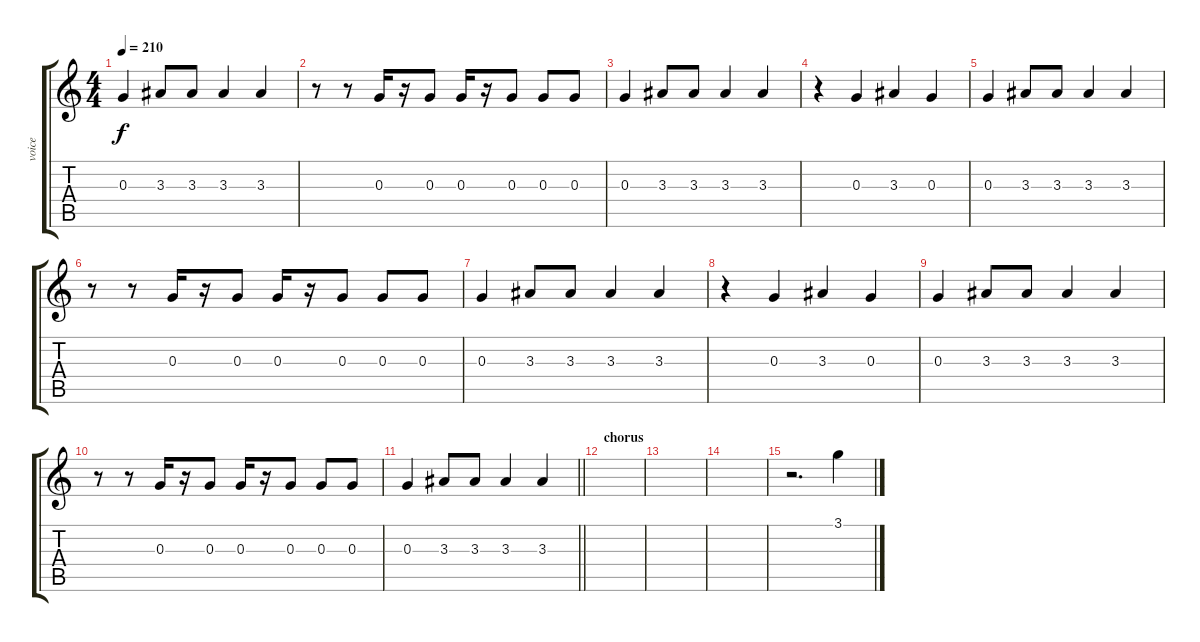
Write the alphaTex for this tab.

\track ("voice" "voice") {instrument electricguitarclean}
\staff {score tabs}
\tuning (E4 B3 G3 D3 A2 E2) {hide}
\ts (4 4)
\tempo 210
\clef g2
\ks c
0.3.4{dy f} 3.3.8 3.3.8 3.3.4 3.3.4 |
r.8 r.8 0.3.16 r.16 0.3.8 0.3.16 r.16 0.3.8 0.3.8 0.3.8 |
0.3.4 3.3.8 3.3.8 3.3.4 3.3.4 |
r.4 0.3.4 3.3.4 0.3.4 |
0.3.4 3.3.8 3.3.8 3.3.4 3.3.4 |
r.8 r.8 0.3.16 r.16 0.3.8 0.3.16 r.16 0.3.8 0.3.8 0.3.8 |
0.3.4 3.3.8 3.3.8 3.3.4 3.3.4 |
r.4 0.3.4 3.3.4 0.3.4 |
0.3.4 3.3.8 3.3.8 3.3.4 3.3.4 |
r.8 r.8 0.3.16 r.16 0.3.8 0.3.16 r.16 0.3.8 0.3.8 0.3.8 |
\barLineRight lightlight
0.3.4 3.3.8 3.3.8 3.3.4 3.3.4 |
\section ("" "chorus")
|
|
|
r.2{d} 3.1.4
